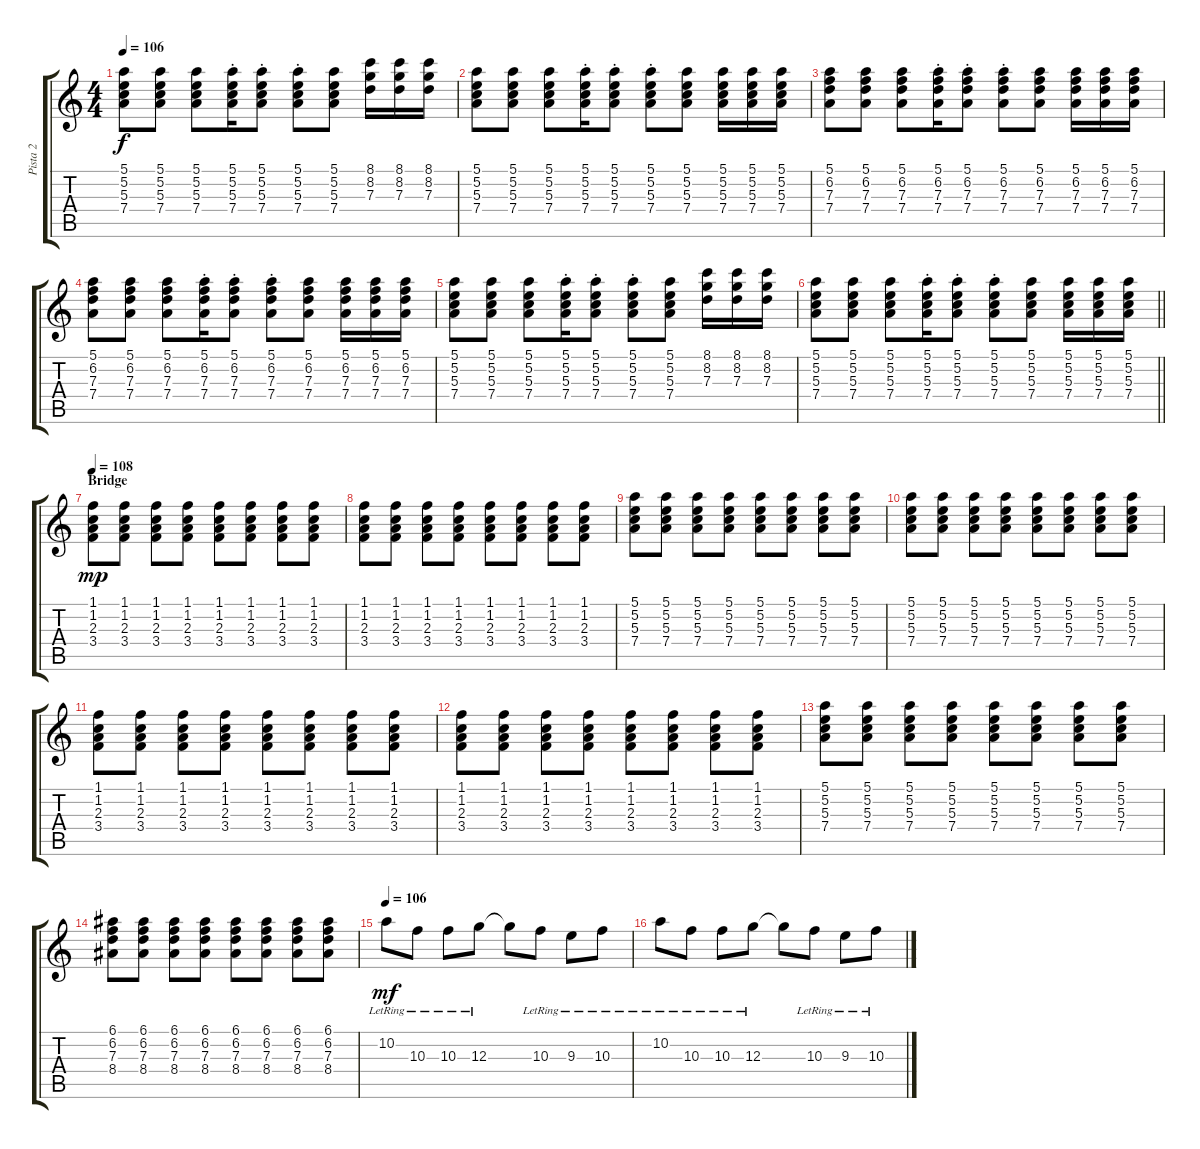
\track ("Pista 2" "Pista 2") {instrument distortionguitar}
\staff {score tabs}
\tuning (E4 B3 G3 D3 A2 E2) {hide}
\ts (4 4)
\tempo 106
\clef g2
\ks c
(5.1 5.2 5.3 7.4).8{dy f} (5.1 5.2 5.3 7.4).8 (5.1 5.2 5.3 7.4).8 (5.1{st} 5.2{st} 5.3{st} 7.4{st}).16 (5.1{st} 5.2{st} 5.3{st} 7.4{st}).8 (5.1{st} 5.2{st} 5.3{st} 7.4{st}).8 (5.1 5.2 5.3 7.4).8 (8.1 8.2 7.3).16 (8.1 8.2 7.3).16 (8.1 8.2 7.3).16 |
(5.1 5.2 5.3 7.4).8 (5.1 5.2 5.3 7.4).8 (5.1 5.2 5.3 7.4).8 (5.1{st} 5.2{st} 5.3{st} 7.4{st}).16 (5.1{st} 5.2{st} 5.3{st} 7.4{st}).8 (5.1{st} 5.2{st} 5.3{st} 7.4{st}).8 (5.1 5.2 5.3 7.4).8 (5.1 5.2 5.3 7.4).16 (5.1 5.2 5.3 7.4).16 (5.1 5.2 5.3 7.4).16 |
(5.1 6.2 7.3 7.4).8 (5.1 6.2 7.3 7.4).8 (5.1 6.2 7.3 7.4).8 (5.1{st} 6.2{st} 7.3{st} 7.4{st}).16 (5.1{st} 6.2{st} 7.3{st} 7.4{st}).8 (5.1{st} 6.2{st} 7.3{st} 7.4{st}).8 (5.1 6.2 7.3 7.4).8 (5.1 6.2 7.3 7.4).16 (5.1 6.2 7.3 7.4).16 (5.1 6.2 7.3 7.4).16 |
(5.1 6.2 7.3 7.4).8 (5.1 6.2 7.3 7.4).8 (5.1 6.2 7.3 7.4).8 (5.1{st} 6.2{st} 7.3{st} 7.4{st}).16 (5.1{st} 6.2{st} 7.3{st} 7.4{st}).8 (5.1{st} 6.2{st} 7.3{st} 7.4{st}).8 (5.1 6.2 7.3 7.4).8 (5.1 6.2 7.3 7.4).16 (5.1 6.2 7.3 7.4).16 (5.1 6.2 7.3 7.4).16 |
(5.1 5.2 5.3 7.4).8 (5.1 5.2 5.3 7.4).8 (5.1 5.2 5.3 7.4).8 (5.1{st} 5.2{st} 5.3{st} 7.4{st}).16 (5.1{st} 5.2{st} 5.3{st} 7.4{st}).8 (5.1{st} 5.2{st} 5.3{st} 7.4{st}).8 (5.1 5.2 5.3 7.4).8 (8.1 8.2 7.3).16 (8.1 8.2 7.3).16 (8.1 8.2 7.3).16 |
\barLineRight lightlight
(5.1 5.2 5.3 7.4).8 (5.1 5.2 5.3 7.4).8 (5.1 5.2 5.3 7.4).8 (5.1{st} 5.2{st} 5.3{st} 7.4{st}).16 (5.1{st} 5.2{st} 5.3{st} 7.4{st}).8 (5.1{st} 5.2{st} 5.3{st} 7.4{st}).8 (5.1 5.2 5.3 7.4).8 (5.1 5.2 5.3 7.4).16 (5.1 5.2 5.3 7.4).16 (5.1 5.2 5.3 7.4).16 |
\section ("" "Bridge")
\tempo 108
(1.1 1.2 2.3 3.4).8{dy mp} (1.1 1.2 2.3 3.4).8 (1.1 1.2 2.3 3.4).8 (1.1 1.2 2.3 3.4).8 (1.1 1.2 2.3 3.4).8 (1.1 1.2 2.3 3.4).8 (1.1 1.2 2.3 3.4).8 (1.1 1.2 2.3 3.4).8 |
(1.1 1.2 2.3 3.4).8 (1.1 1.2 2.3 3.4).8 (1.1 1.2 2.3 3.4).8 (1.1 1.2 2.3 3.4).8 (1.1 1.2 2.3 3.4).8 (1.1 1.2 2.3 3.4).8 (1.1 1.2 2.3 3.4).8 (1.1 1.2 2.3 3.4).8 |
(5.1 5.2 5.3 7.4).8 (5.1 5.2 5.3 7.4).8 (5.1 5.2 5.3 7.4).8 (5.1 5.2 5.3 7.4).8 (5.1 5.2 5.3 7.4).8 (5.1 5.2 5.3 7.4).8 (5.1 5.2 5.3 7.4).8 (5.1 5.2 5.3 7.4).8 |
(5.1 5.2 5.3 7.4).8 (5.1 5.2 5.3 7.4).8 (5.1 5.2 5.3 7.4).8 (5.1 5.2 5.3 7.4).8 (5.1 5.2 5.3 7.4).8 (5.1 5.2 5.3 7.4).8 (5.1 5.2 5.3 7.4).8 (5.1 5.2 5.3 7.4).8 |
(1.1 1.2 2.3 3.4).8 (1.1 1.2 2.3 3.4).8 (1.1 1.2 2.3 3.4).8 (1.1 1.2 2.3 3.4).8 (1.1 1.2 2.3 3.4).8 (1.1 1.2 2.3 3.4).8 (1.1 1.2 2.3 3.4).8 (1.1 1.2 2.3 3.4).8 |
(1.1 1.2 2.3 3.4).8 (1.1 1.2 2.3 3.4).8 (1.1 1.2 2.3 3.4).8 (1.1 1.2 2.3 3.4).8 (1.1 1.2 2.3 3.4).8 (1.1 1.2 2.3 3.4).8 (1.1 1.2 2.3 3.4).8 (1.1 1.2 2.3 3.4).8 |
(5.1 5.2 5.3 7.4).8 (5.1 5.2 5.3 7.4).8 (5.1 5.2 5.3 7.4).8 (5.1 5.2 5.3 7.4).8 (5.1 5.2 5.3 7.4).8 (5.1 5.2 5.3 7.4).8 (5.1 5.2 5.3 7.4).8 (5.1 5.2 5.3 7.4).8 |
(6.1 6.2 7.3 8.4).8 (6.1 6.2 7.3 8.4).8 (6.1 6.2 7.3 8.4).8 (6.1 6.2 7.3 8.4).8 (6.1 6.2 7.3 8.4).8 (6.1 6.2 7.3 8.4).8 (6.1 6.2 7.3 8.4).8 (6.1 6.2 7.3 8.4).8 |
\tempo 106
10.2{lr}.8{dy mf volume 13 instrument electricguitarclean} 10.3{lr}.8 10.3{lr}.8 12.3{lr}.8 12.3{t}.8 10.3{lr}.8 9.3{lr}.8 10.3{lr}.8 |
10.2{lr}.8 10.3{lr}.8 10.3{lr}.8 12.3{lr}.8 12.3{t}.8 10.3{lr}.8 9.3{lr}.8 10.3{lr}.8
